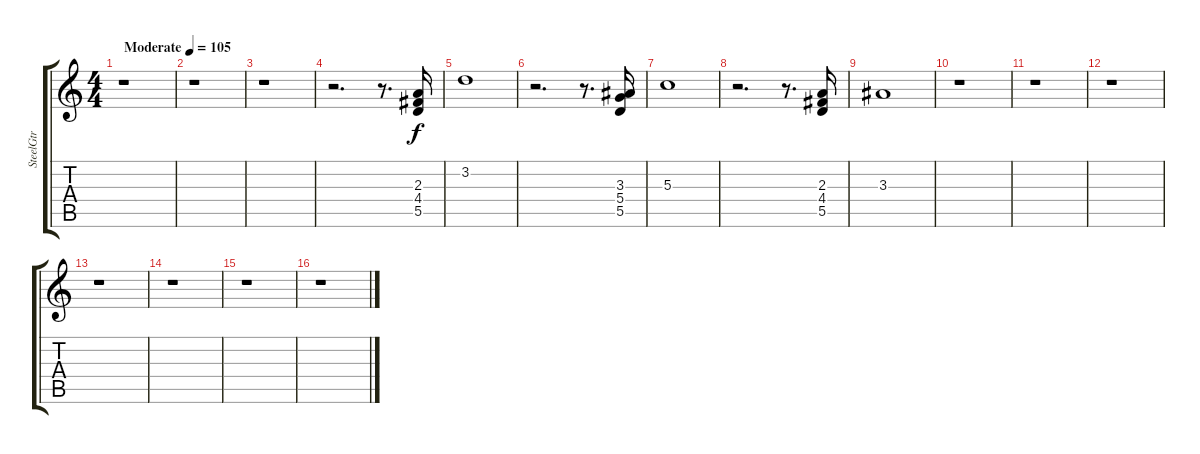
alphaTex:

\track ("SteelGtr" "SteelGtr") {instrument acousticguitarsteel}
\staff {score tabs}
\tuning (E4 B3 G3 D3 A2 E2) {hide}
\ts (4 4)
\tempo (105 "Moderate")
\clef g2
\ks c
r.1{dy f instrument acousticguitarsteel} |
r.1 |
r.1 |
r.2{d} r.8{d} (2.3 4.4 5.5).16 |
3.2.1 |
r.2{d} r.8{d} (3.3 5.4 5.5).16 |
5.3.1 |
r.2{d} r.8{d} (2.3 4.4 5.5).16 |
3.3.1 |
r.1 |
r.1 |
r.1 |
r.1 |
r.1 |
r.1 |
r.1
